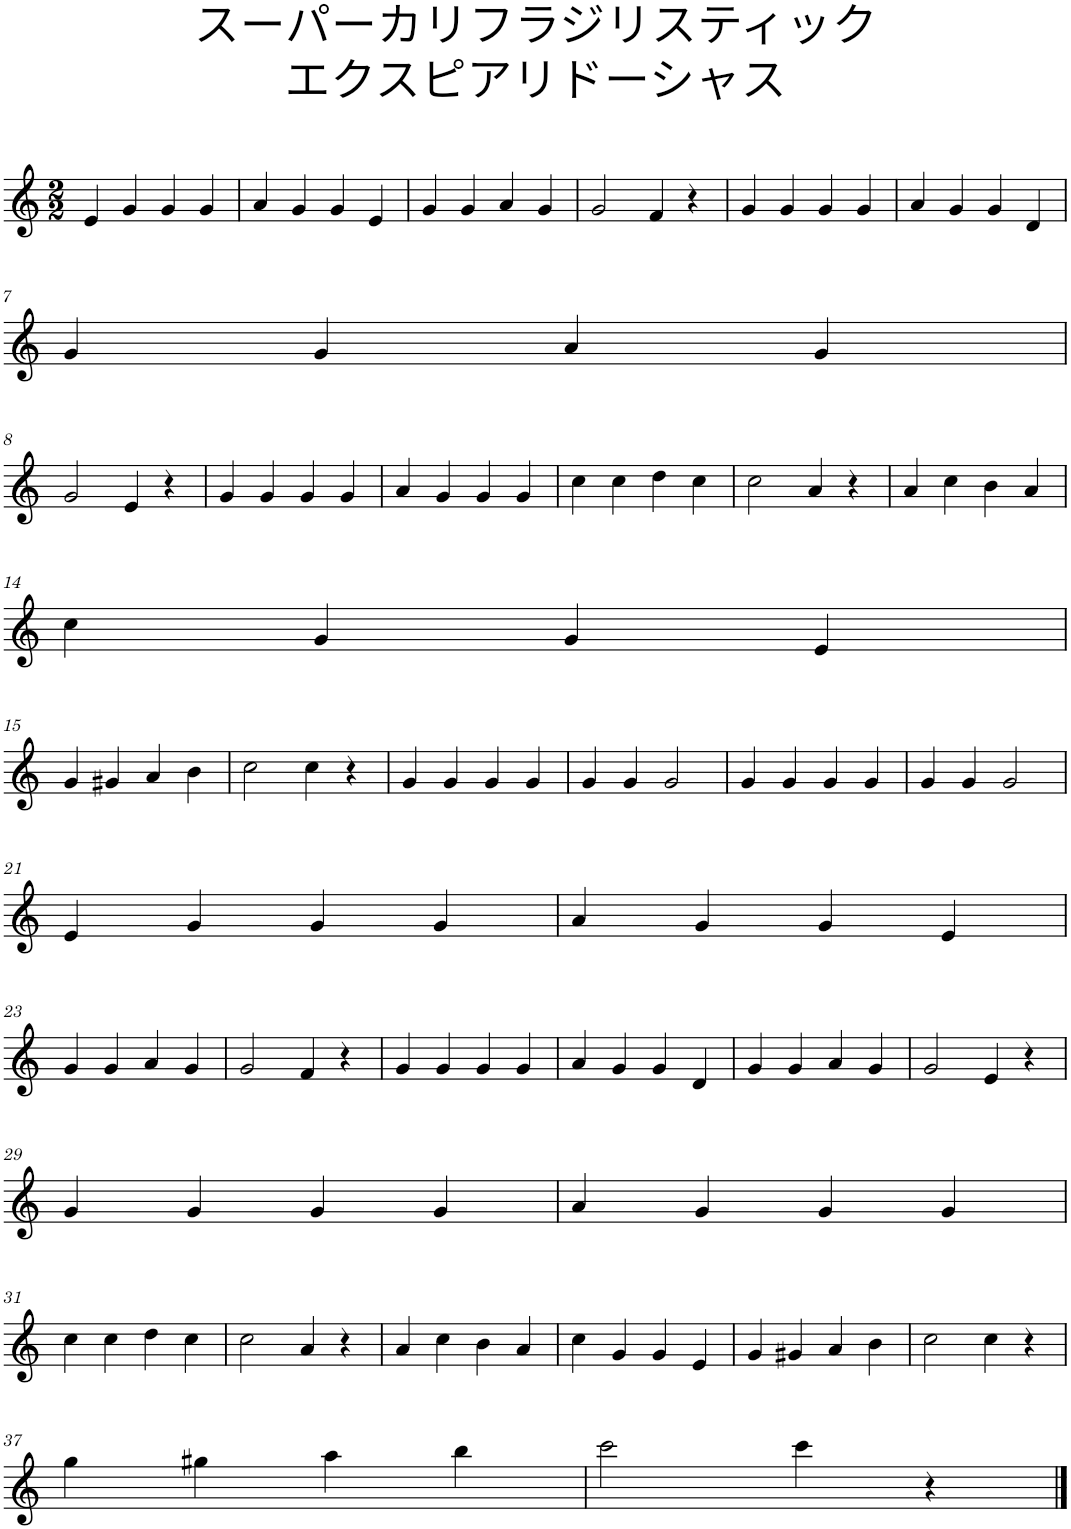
**kern
*part1
*staff1
*I"Piano
*I'Pno.
*clefG2
*k[]
*M2/2
=1
4e/
4g/
4g/
4g/
=2
4a/
4g/
4g/
4e/
=3
4g/
4g/
4a/
4g/
=4
2g/
4f/
4r
=5
4g/
4g/
4g/
4g/
=6
4a/
4g/
4g/
4d/
!!LO:LB:g=z
=7
4g/
4g/
4a/
4g/
!!LO:LB:g=z
=8
2g/
4e/
4r
=9
4g/
4g/
4g/
4g/
=10
4a/
4g/
4g/
4g/
=11
4cc\
4cc\
4dd\
4cc\
=12
2cc\
4a/
4r
=13
4a/
4cc\
4b\
4a/
!!LO:LB:g=z
=14
4cc\
4g/
4g/
4e/
!!LO:LB:g=z
=15
4g/
4g#X/
4a/
4b\
=16
2cc\
4cc\
4r
=17
4g/
4g/
4g/
4g/
=18
4g/
4g/
2g/
=19
4g/
4g/
4g/
4g/
=20
4g/
4g/
2g/
!!LO:LB:g=z
=21
4e/
4g/
4g/
4g/
=22
4a/
4g/
4g/
4e/
!!LO:LB:g=z
=23
4g/
4g/
4a/
4g/
=24
2g/
4f/
4r
=25
4g/
4g/
4g/
4g/
=26
4a/
4g/
4g/
4d/
=27
4g/
4g/
4a/
4g/
=28
2g/
4e/
4r
!!LO:LB:g=z
=29
4g/
4g/
4g/
4g/
=30
4a/
4g/
4g/
4g/
!!LO:LB:g=z
=31
4cc\
4cc\
4dd\
4cc\
=32
2cc\
4a/
4r
=33
4a/
4cc\
4b\
4a/
=34
4cc\
4g/
4g/
4e/
=35
4g/
4g#X/
4a/
4b\
=36
2cc\
4cc\
4r
!!LO:LB:g=z
=37
4gg\
4gg#X\
4aa\
4bb\
=38
2ccc\
4ccc\
4r
==
*-
